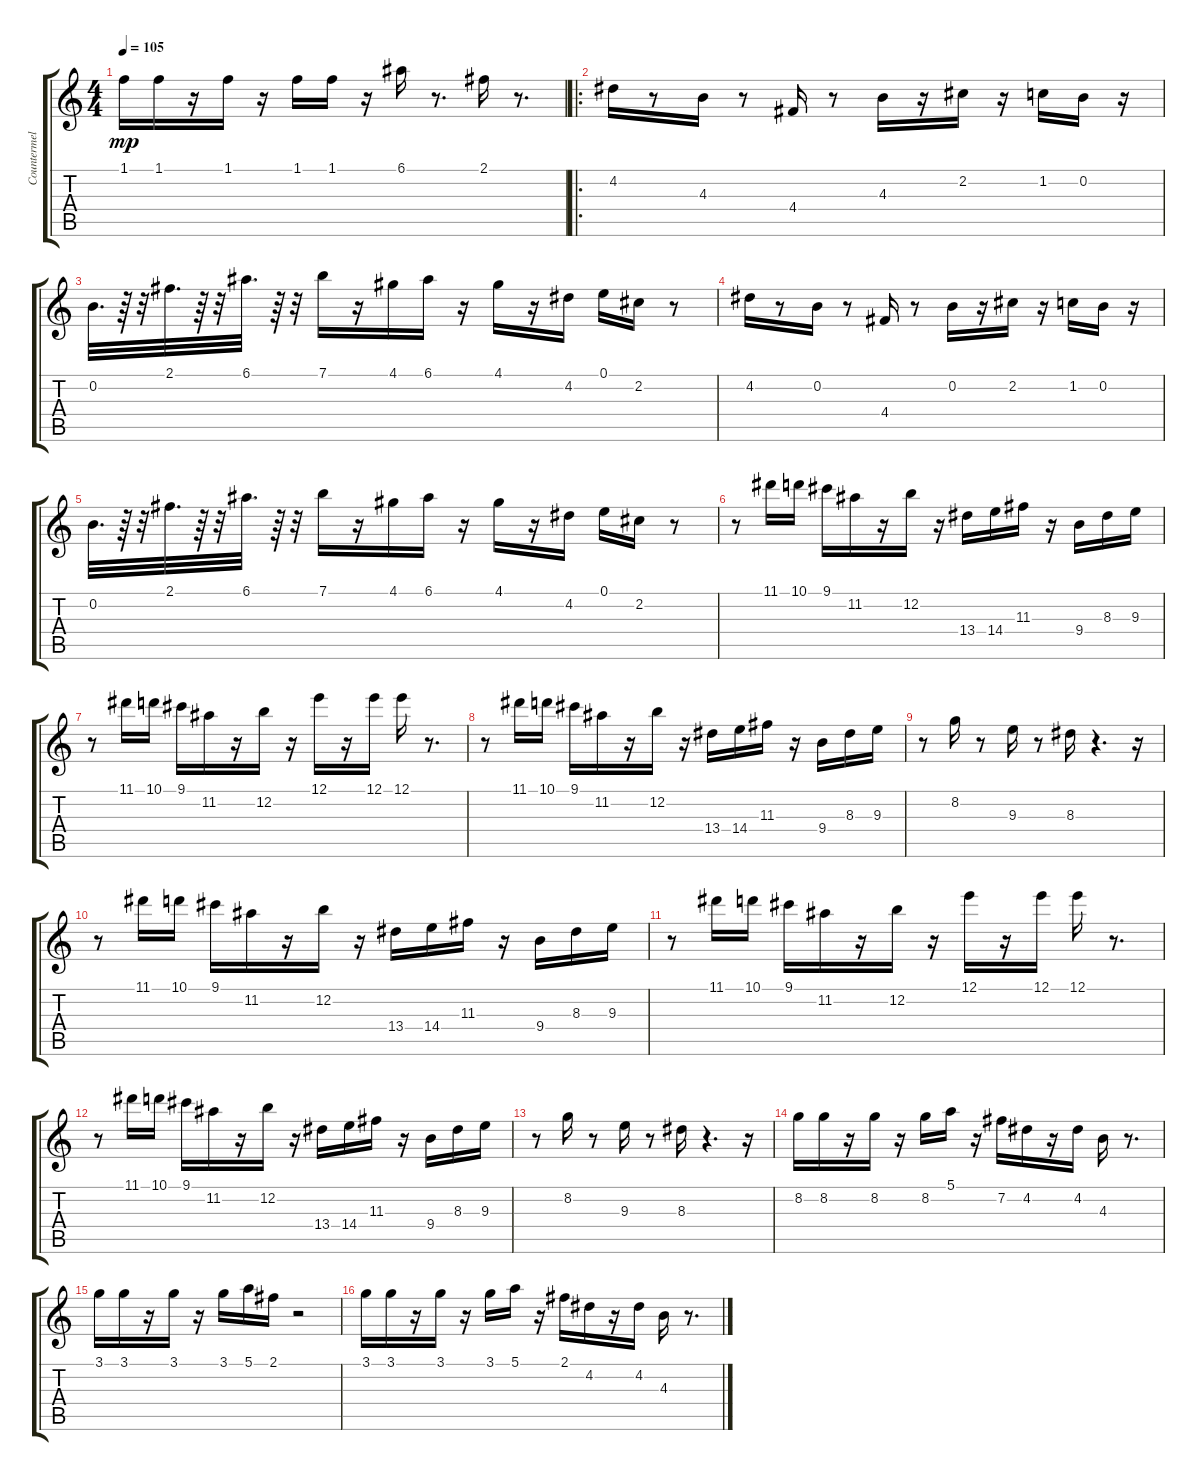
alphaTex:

\track ("Countermelody" "Countermel") {instrument overdrivenguitar}
\staff {score tabs}
\tuning (E4 B3 G3 D3 A2 E2) {hide}
\ts (4 4)
\tempo 105
\clef g2
\ks c
1.1.16{dy mp instrument overdrivenguitar} 1.1.16 r.16 1.1.16 r.16 1.1.16 1.1.16 r.16 6.1.16 r.8{d} 2.1.16 r.8{d} |
\ro
4.2.16 r.8 4.3.16 r.8 4.4.16 r.8 4.3.16 r.16 2.2.16 r.16 1.2.16 0.2.16 r.16 |
0.2.32{d} r.64 r.32 2.1.32{d} r.64 r.32 6.1.32{d} r.64 r.32 7.1.16 r.16 4.1.16 6.1.16 r.16 4.1.16 r.16 4.2.16 0.1.16 2.2.16 r.8 |
4.2.16 r.8 0.2.16 r.8 4.4.16 r.8 0.2.16 r.16 2.2.16 r.16 1.2.16 0.2.16 r.16 |
0.2.32{d} r.64 r.32 2.1.32{d} r.64 r.32 6.1.32{d} r.64 r.32 7.1.16 r.16 4.1.16 6.1.16 r.16 4.1.16 r.16 4.2.16 0.1.16 2.2.16 r.8 |
r.8 11.1.16 10.1.16 9.1.16 11.2.16 r.16 12.2.16 r.16 13.4.16 14.4.16 11.3.16 r.16 9.4.16 8.3.16 9.3.16 |
r.8 11.1.16 10.1.16 9.1.16 11.2.16 r.16 12.2.16 r.16 12.1.16 r.16 12.1.16 12.1.16 r.8{d} |
r.8 11.1.16 10.1.16 9.1.16 11.2.16 r.16 12.2.16 r.16 13.4.16 14.4.16 11.3.16 r.16 9.4.16 8.3.16 9.3.16 |
r.8 8.2.16 r.8 9.3.16 r.8 8.3.16 r.4{d} r.16 |
r.8 11.1.16 10.1.16 9.1.16 11.2.16 r.16 12.2.16 r.16 13.4.16 14.4.16 11.3.16 r.16 9.4.16 8.3.16 9.3.16 |
r.8 11.1.16 10.1.16 9.1.16 11.2.16 r.16 12.2.16 r.16 12.1.16 r.16 12.1.16 12.1.16 r.8{d} |
r.8 11.1.16 10.1.16 9.1.16 11.2.16 r.16 12.2.16 r.16 13.4.16 14.4.16 11.3.16 r.16 9.4.16 8.3.16 9.3.16 |
r.8 8.2.16 r.8 9.3.16 r.8 8.3.16 r.4{d} r.16 |
8.2.16 8.2.16 r.16 8.2.16 r.16 8.2.16 5.1.16 r.16 7.2.16 4.2.16 r.16 4.2.16 4.3.16 r.8{d} |
3.1.16 3.1.16 r.16 3.1.16 r.16 3.1.16 5.1.16 2.1.16 r.2 |
3.1.16 3.1.16 r.16 3.1.16 r.16 3.1.16 5.1.16 r.16 2.1.16 4.2.16 r.16 4.2.16 4.3.16 r.8{d}
